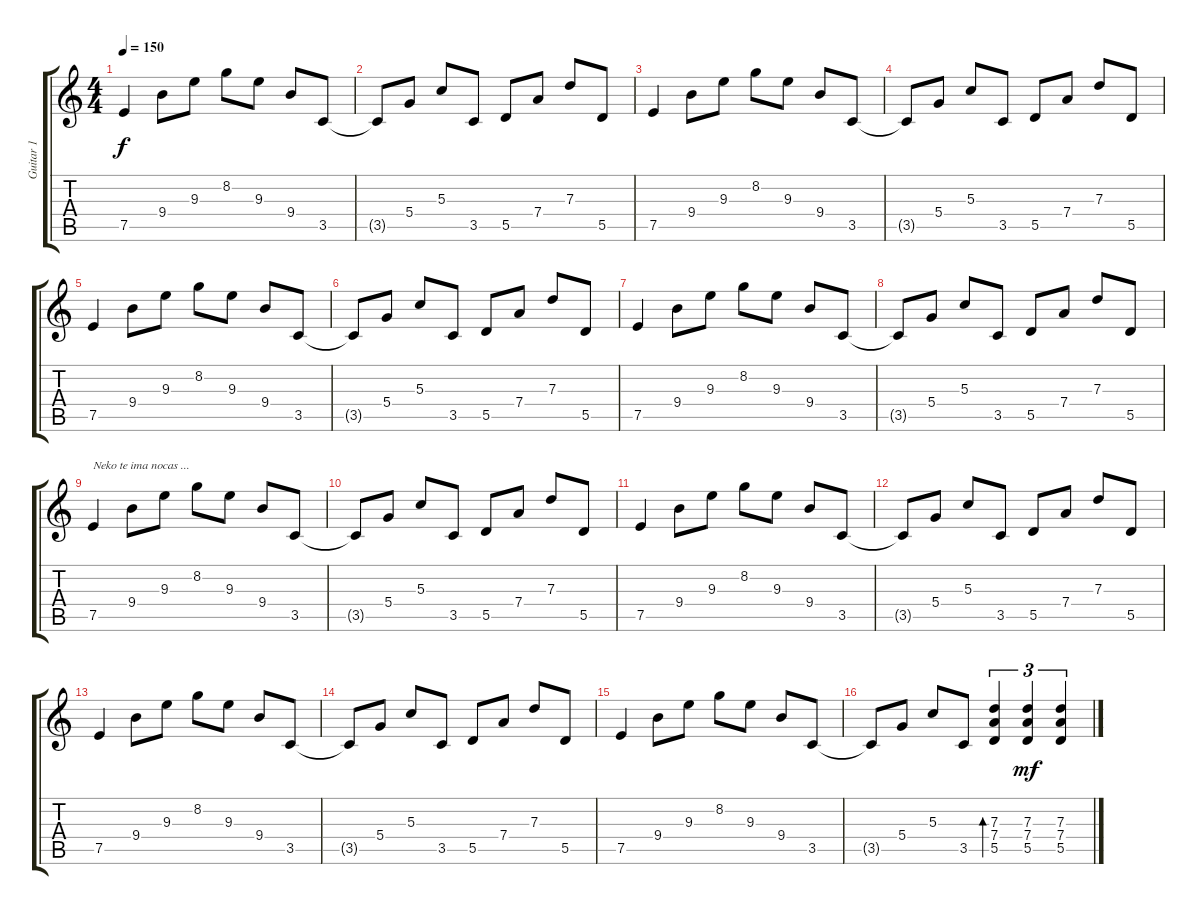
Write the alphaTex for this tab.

\track ("Guitar 1" "Guitar 1") {instrument electricguitarclean}
\staff {score tabs}
\tuning (E4 B3 G3 D3 A2 E2) {hide}
\ts (4 4)
\tempo 150
\clef g2
\ks c
7.5.4{dy f} 9.4.8 9.3.8 8.2.8 9.3.8 9.4.8 3.5.8 |
3.5{t}.8 5.4.8 5.3.8 3.5.8 5.5.8 7.4.8 7.3.8 5.5.8 |
7.5.4 9.4.8 9.3.8 8.2.8 9.3.8 9.4.8 3.5.8 |
3.5{t}.8 5.4.8 5.3.8 3.5.8 5.5.8 7.4.8 7.3.8 5.5.8 |
7.5.4 9.4.8 9.3.8 8.2.8 9.3.8 9.4.8 3.5.8 |
3.5{t}.8 5.4.8 5.3.8 3.5.8 5.5.8 7.4.8 7.3.8 5.5.8 |
7.5.4 9.4.8 9.3.8 8.2.8 9.3.8 9.4.8 3.5.8 |
3.5{t}.8 5.4.8 5.3.8 3.5.8 5.5.8 7.4.8 7.3.8 5.5.8 |
7.5.4{txt "Neko te ima nocas ..."} 9.4.8 9.3.8 8.2.8 9.3.8 9.4.8 3.5.8 |
3.5{t}.8 5.4.8 5.3.8 3.5.8 5.5.8 7.4.8 7.3.8 5.5.8 |
7.5.4 9.4.8 9.3.8 8.2.8 9.3.8 9.4.8 3.5.8 |
3.5{t}.8 5.4.8 5.3.8 3.5.8 5.5.8 7.4.8 7.3.8 5.5.8 |
7.5.4 9.4.8 9.3.8 8.2.8 9.3.8 9.4.8 3.5.8 |
3.5{t}.8 5.4.8 5.3.8 3.5.8 5.5.8 7.4.8 7.3.8 5.5.8 |
7.5.4 9.4.8 9.3.8 8.2.8 9.3.8 9.4.8 3.5.8 |
3.5{t}.8 5.4.8 5.3.8 3.5.8 (7.3 7.4 5.5).4{tu (3 2) bd 60} (7.3 7.4 5.5).4{tu (3 2) dy mf} (7.3 7.4 5.5).4{tu (3 2)}
